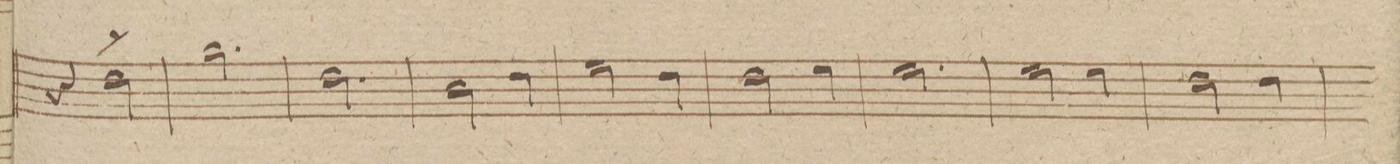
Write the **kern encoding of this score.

**kern	**dynam
*I"Corno 1mo in E	*
*clefG2	*
*k[f#c#g#d#]	*
*M3/4	*
4r	.
2ff#^	.
=50	=50
2.bb	.
=51	=51
2.ff#	.
=52	=52
2dd#	.
4ff#	.
=53	=53
2gg#	.
4ff#	.
=54	=54
2ff#	.
4gg#	.
=55	=55
2.gg#	.
=56	=56
2gg#	.
4gg#	.
=57	=57
2ff#	.
4ff#	.
=58	=58
*-	*-
